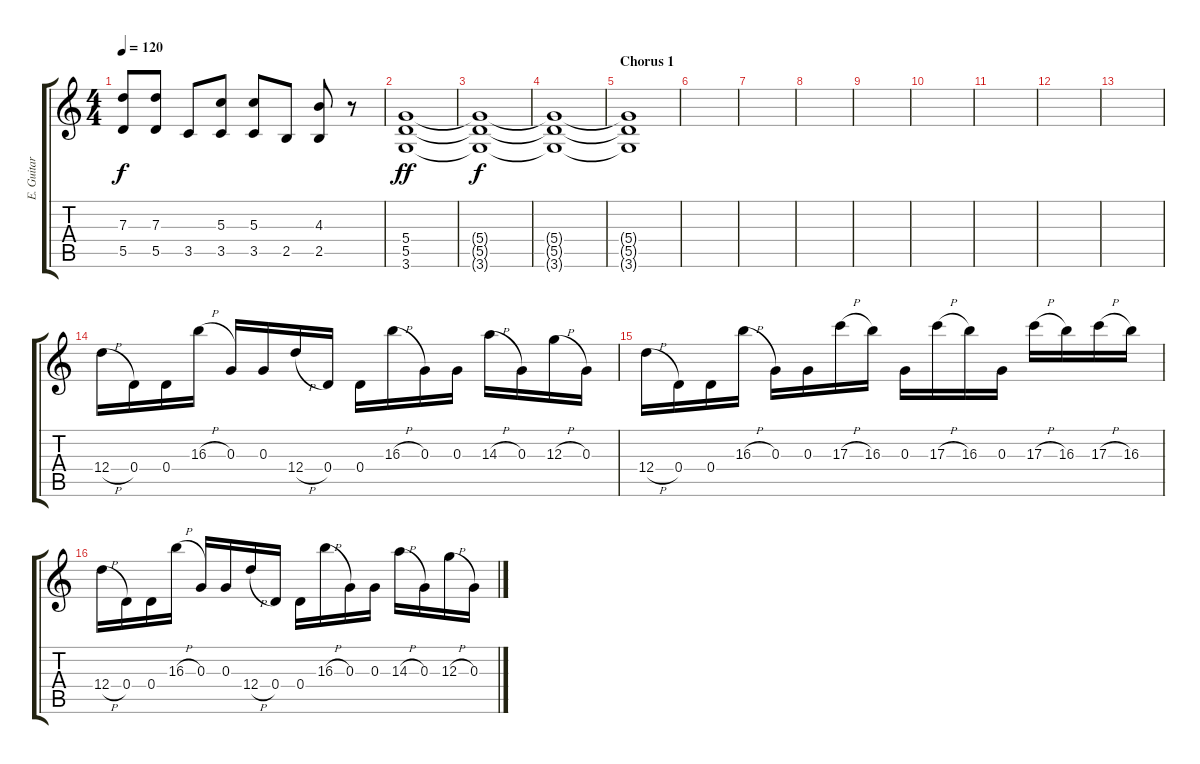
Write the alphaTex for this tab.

\track ("E. Guitar I" "E. Guitar ") {instrument distortionguitar}
\staff {score tabs}
\tuning (E4 B3 G3 D3 A2 E2) {hide}
\ts (4 4)
\tempo 120
\clef g2
\ks c
(7.3 5.5).8{dy f} (7.3 5.5).8 3.5.8 (5.3 3.5).8 (5.3 3.5).8 2.5.8 (4.3 2.5).8 r.8 |
(5.4 5.5 3.6).1{dy ff volume 2} |
(5.4{t} 5.5{t} 3.6{t}).1{dy f} |
(5.4{t} 5.5{t} 3.6{t}).1 |
\section ("" "Chorus 1")
(5.4{t} 5.5{t} 3.6{t}).1 |
|
|
|
|
|
|
|
|
12.4{h}.16{volume 10} 0.4.16 0.4.16 16.3{h}.16 0.3.16 0.3.16 12.4{h}.16 0.4.16 0.4.16 16.3{h}.16 0.3.16 0.3.16 14.3{h}.16 0.3.16 12.3{h}.16 0.3.16 |
12.4{h}.16 0.4.16 0.4.16 16.3{h}.16 0.3.16 0.3.16 17.3{h}.16 16.3.16 0.3.16 17.3{h}.16 16.3.16 0.3.16 17.3{h}.16 16.3.16 17.3{h}.16 16.3.16 |
12.4{h}.16 0.4.16 0.4.16 16.3{h}.16 0.3.16 0.3.16 12.4{h}.16 0.4.16 0.4.16 16.3{h}.16 0.3.16 0.3.16 14.3{h}.16 0.3.16 12.3{h}.16 0.3.16
